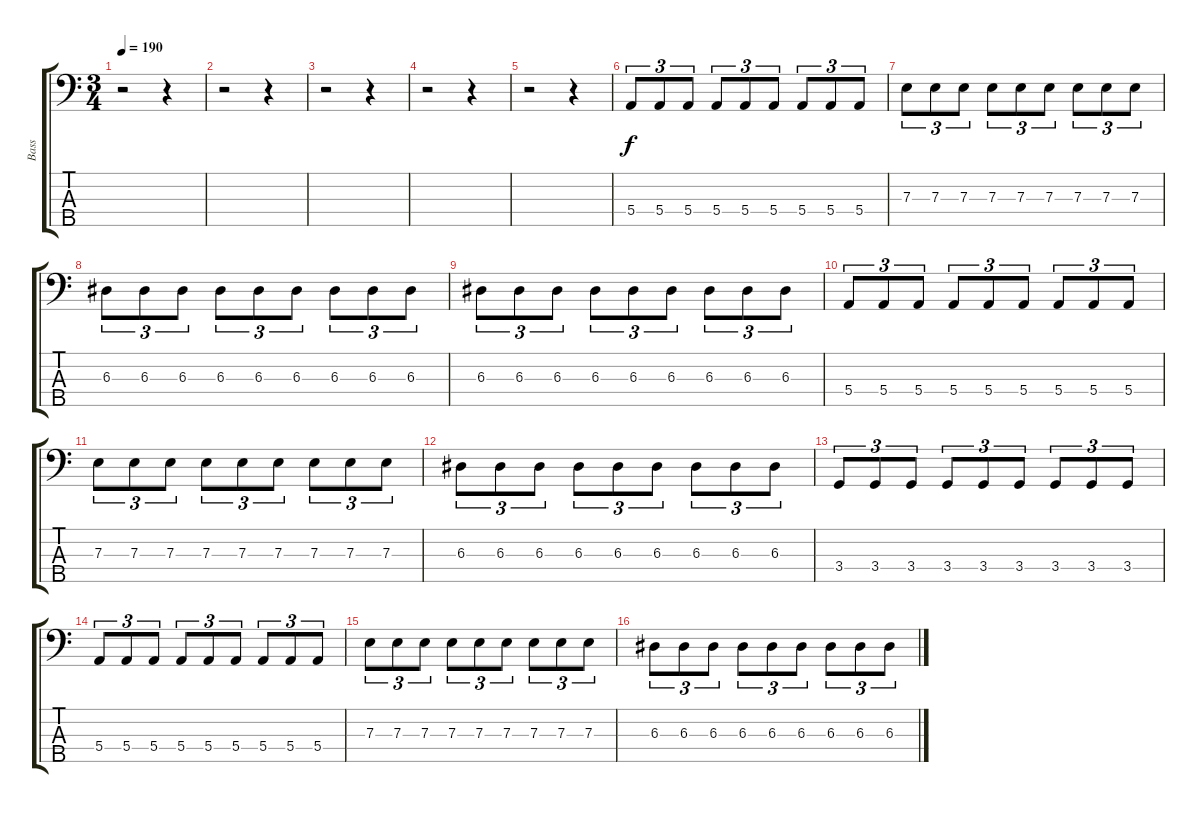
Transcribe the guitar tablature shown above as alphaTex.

\track ("Bass" "Bass") {instrument electricbassfinger}
\staff {score tabs}
\tuning (G2 D2 A1 E1 B0) {hide}
\ts (3 4)
\tempo 190
\clef f4
\ks c
r.2{dy f} r.4 |
r.2 r.4 |
r.2 r.4 |
r.2 r.4 |
r.2 r.4 |
5.4.8{tu (3 2)} 5.4.8{tu (3 2)} 5.4.8{tu (3 2)} 5.4.8{tu (3 2)} 5.4.8{tu (3 2)} 5.4.8{tu (3 2)} 5.4.8{tu (3 2)} 5.4.8{tu (3 2)} 5.4.8{tu (3 2)} |
7.3.8{tu (3 2)} 7.3.8{tu (3 2)} 7.3.8{tu (3 2)} 7.3.8{tu (3 2)} 7.3.8{tu (3 2)} 7.3.8{tu (3 2)} 7.3.8{tu (3 2)} 7.3.8{tu (3 2)} 7.3.8{tu (3 2)} |
6.3.8{tu (3 2)} 6.3.8{tu (3 2)} 6.3.8{tu (3 2)} 6.3.8{tu (3 2)} 6.3.8{tu (3 2)} 6.3.8{tu (3 2)} 6.3.8{tu (3 2)} 6.3.8{tu (3 2)} 6.3.8{tu (3 2)} |
6.3.8{tu (3 2)} 6.3.8{tu (3 2)} 6.3.8{tu (3 2)} 6.3.8{tu (3 2)} 6.3.8{tu (3 2)} 6.3.8{tu (3 2)} 6.3.8{tu (3 2)} 6.3.8{tu (3 2)} 6.3.8{tu (3 2)} |
5.4.8{tu (3 2)} 5.4.8{tu (3 2)} 5.4.8{tu (3 2)} 5.4.8{tu (3 2)} 5.4.8{tu (3 2)} 5.4.8{tu (3 2)} 5.4.8{tu (3 2)} 5.4.8{tu (3 2)} 5.4.8{tu (3 2)} |
7.3.8{tu (3 2)} 7.3.8{tu (3 2)} 7.3.8{tu (3 2)} 7.3.8{tu (3 2)} 7.3.8{tu (3 2)} 7.3.8{tu (3 2)} 7.3.8{tu (3 2)} 7.3.8{tu (3 2)} 7.3.8{tu (3 2)} |
6.3.8{tu (3 2)} 6.3.8{tu (3 2)} 6.3.8{tu (3 2)} 6.3.8{tu (3 2)} 6.3.8{tu (3 2)} 6.3.8{tu (3 2)} 6.3.8{tu (3 2)} 6.3.8{tu (3 2)} 6.3.8{tu (3 2)} |
3.4.8{tu (3 2)} 3.4.8{tu (3 2)} 3.4.8{tu (3 2)} 3.4.8{tu (3 2)} 3.4.8{tu (3 2)} 3.4.8{tu (3 2)} 3.4.8{tu (3 2)} 3.4.8{tu (3 2)} 3.4.8{tu (3 2)} |
5.4.8{tu (3 2)} 5.4.8{tu (3 2)} 5.4.8{tu (3 2)} 5.4.8{tu (3 2)} 5.4.8{tu (3 2)} 5.4.8{tu (3 2)} 5.4.8{tu (3 2)} 5.4.8{tu (3 2)} 5.4.8{tu (3 2)} |
7.3.8{tu (3 2)} 7.3.8{tu (3 2)} 7.3.8{tu (3 2)} 7.3.8{tu (3 2)} 7.3.8{tu (3 2)} 7.3.8{tu (3 2)} 7.3.8{tu (3 2)} 7.3.8{tu (3 2)} 7.3.8{tu (3 2)} |
6.3.8{tu (3 2)} 6.3.8{tu (3 2)} 6.3.8{tu (3 2)} 6.3.8{tu (3 2)} 6.3.8{tu (3 2)} 6.3.8{tu (3 2)} 6.3.8{tu (3 2)} 6.3.8{tu (3 2)} 6.3.8{tu (3 2)}
